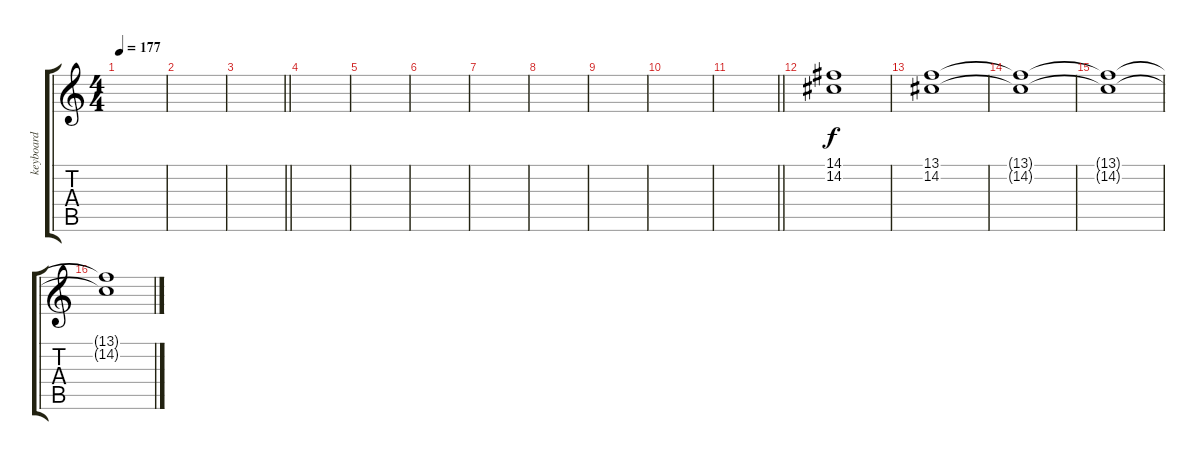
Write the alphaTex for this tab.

\track ("keyboard" "keyboard") {instrument pad2warm}
\staff {score tabs}
\tuning (E4 B3 G3 D3 A2 E2) {hide}
\ts (4 4)
\tempo 177
\clef g2
\ks c
|
|
\barLineRight lightlight
|
\section ("" "")
|
|
|
|
|
|
|
\barLineRight lightlight
|
\section ("" "")
(14.1 14.2).1 |
(13.1 14.2).1 |
(13.1{t} 14.2{t}).1 |
(13.1{t} 14.2{t}).1 |
(13.1{t} 14.2{t}).1
